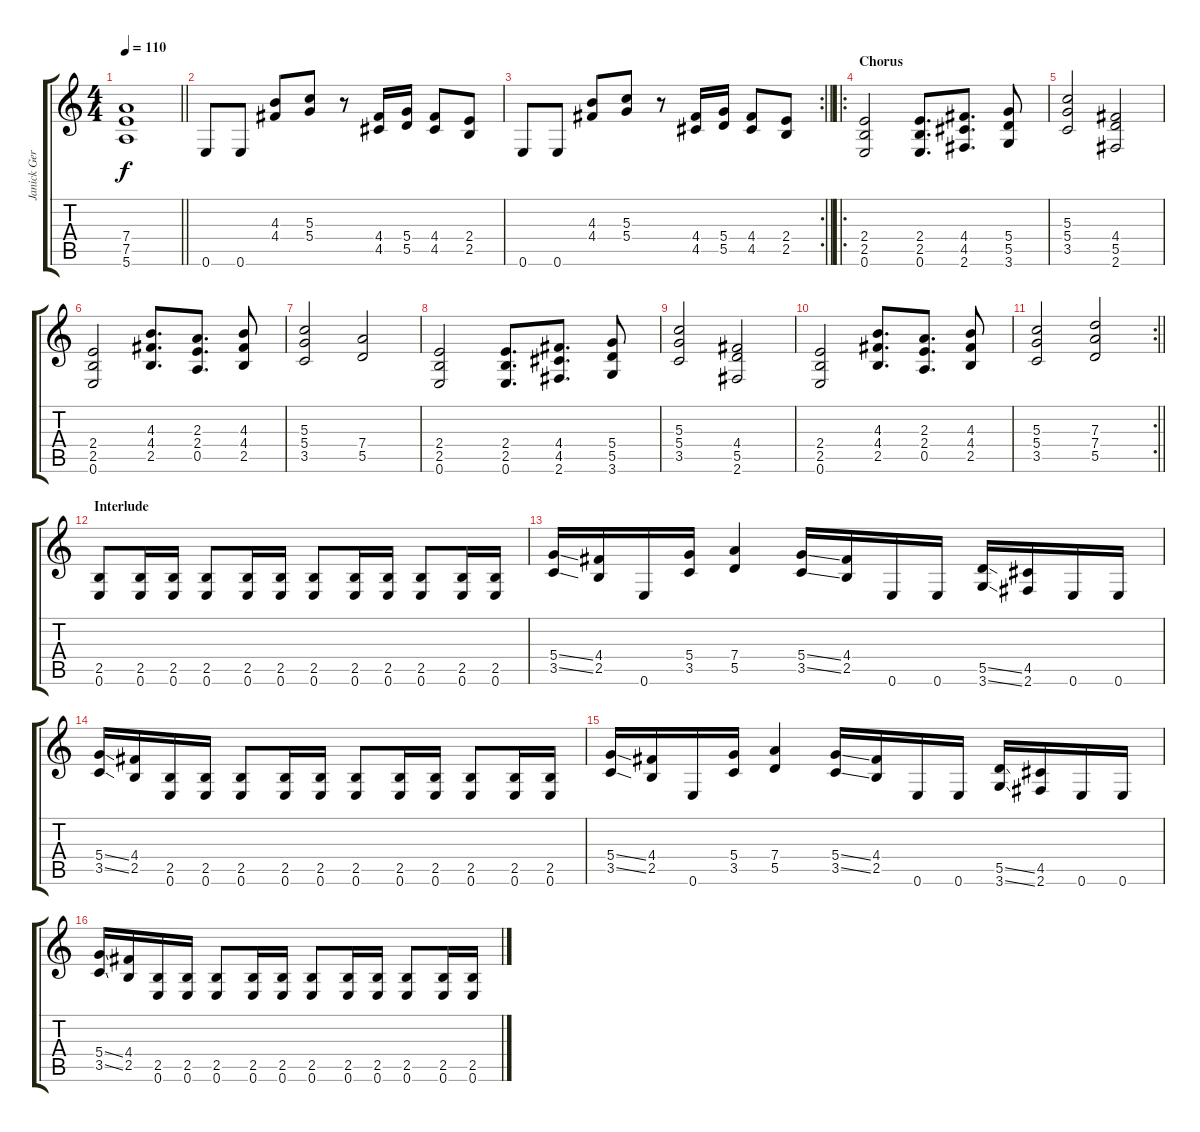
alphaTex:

\track ("Janick Gers (Dis)" "Janick Ger") {instrument distortionguitar}
\staff {score tabs}
\tuning (E4 B3 G3 D3 A2 E2) {hide}
\ts (4 4)
\tempo 110
\clef g2
\barLineRight lightlight
\ks c
(7.4 7.5 5.6).1{dy f} |
0.6.8 0.6.8 (4.3 4.4).8 (5.3 5.4).8 r.8 (4.4 4.5).16 (5.4 5.5).16 (4.4 4.5).8 (2.4 2.5).8 |
\rc 2
\barLineRight lightlight
0.6.8 0.6.8 (4.3 4.4).8 (5.3 5.4).8 r.8 (4.4 4.5).16 (5.4 5.5).16 (4.4 4.5).8 (2.4 2.5).8 |
\ro
\section ("" "Chorus")
(2.4 2.5 0.6).2 (2.4 2.5 0.6).8{d} (4.4 4.5 2.6).8{d} (5.4 5.5 3.6).8 |
(5.3 5.4 3.5).2 (4.4 5.5 2.6).2 |
(2.4 2.5 0.6).2 (4.3 4.4 2.5).8{d} (2.3 2.4 0.5).8{d} (4.3 4.4 2.5).8 |
(5.3 5.4 3.5).2 (7.4 5.5).2 |
(2.4 2.5 0.6).2 (2.4 2.5 0.6).8{d} (4.4 4.5 2.6).8{d} (5.4 5.5 3.6).8 |
(5.3 5.4 3.5).2 (4.4 5.5 2.6).2 |
(2.4 2.5 0.6).2 (4.3 4.4 2.5).8{d} (2.3 2.4 0.5).8{d} (4.3 4.4 2.5).8 |
\rc 2
\barLineRight lightlight
(5.3 5.4 3.5).2 (7.3 7.4 5.5).2 |
\section ("" "Interlude")
(2.5 0.6).8 (2.5 0.6).16 (2.5 0.6).16 (2.5 0.6).8 (2.5 0.6).16 (2.5 0.6).16 (2.5 0.6).8 (2.5 0.6).16 (2.5 0.6).16 (2.5 0.6).8 (2.5 0.6).16 (2.5 0.6).16 |
(5.4{ss} 3.5{ss}).16 (4.4 2.5).16 0.6.16 (5.4 3.5).16 (7.4 5.5).4 (5.4{ss} 3.5{ss}).16 (4.4 2.5).16 0.6.16 0.6.16 (5.5{ss} 3.6{ss}).16 (4.5 2.6).16 0.6.16 0.6.16 |
(5.4{ss} 3.5{ss}).16 (4.4 2.5).16 (2.5 0.6).16 (2.5 0.6).16 (2.5 0.6).8 (2.5 0.6).16 (2.5 0.6).16 (2.5 0.6).8 (2.5 0.6).16 (2.5 0.6).16 (2.5 0.6).8 (2.5 0.6).16 (2.5 0.6).16 |
(5.4{ss} 3.5{ss}).16 (4.4 2.5).16 0.6.16 (5.4 3.5).16 (7.4 5.5).4 (5.4{ss} 3.5{ss}).16 (4.4 2.5).16 0.6.16 0.6.16 (5.5{ss} 3.6{ss}).16 (4.5 2.6).16 0.6.16 0.6.16 |
(5.4{ss} 3.5{ss}).16 (4.4 2.5).16 (2.5 0.6).16 (2.5 0.6).16 (2.5 0.6).8 (2.5 0.6).16 (2.5 0.6).16 (2.5 0.6).8 (2.5 0.6).16 (2.5 0.6).16 (2.5 0.6).8 (2.5 0.6).16 (2.5 0.6).16
